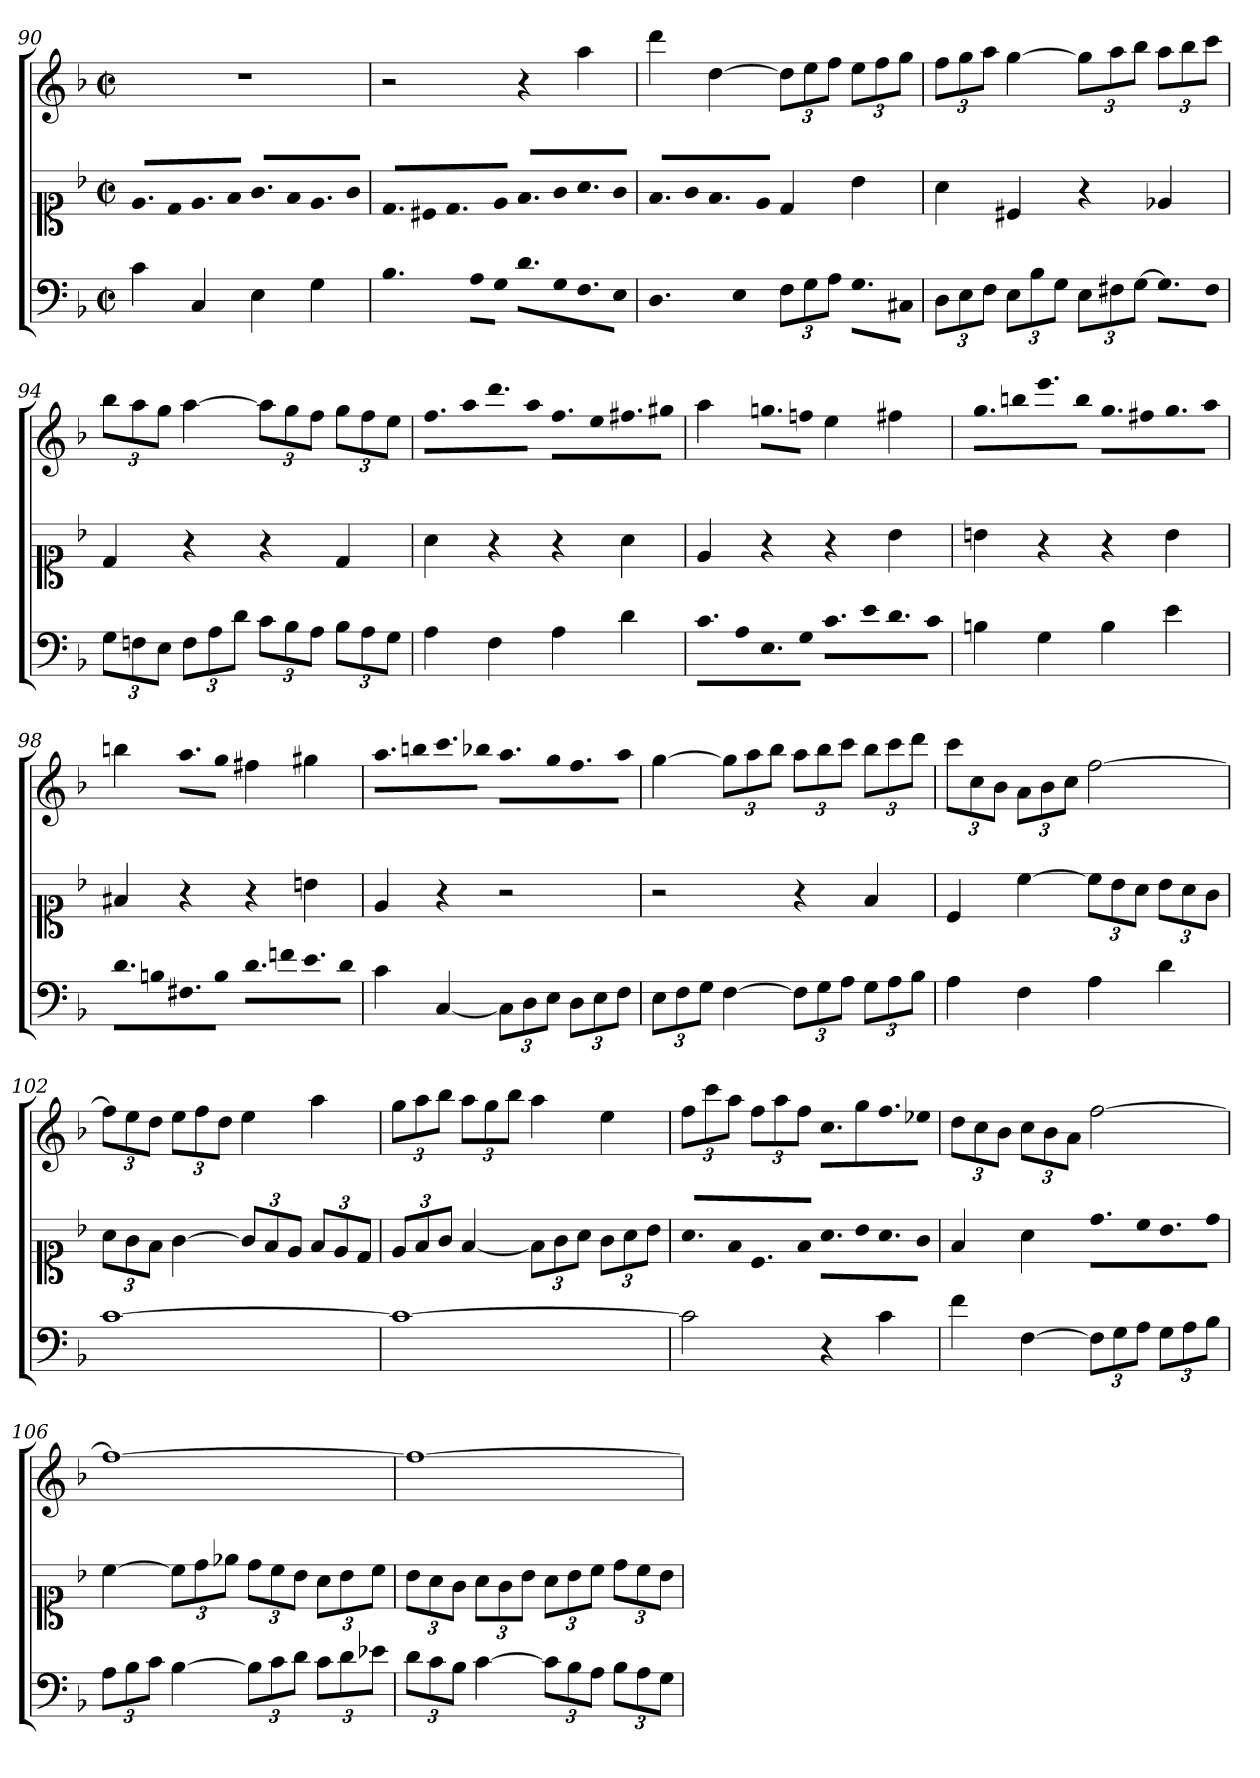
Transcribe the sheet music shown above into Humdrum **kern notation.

**kern	**kern	**kern
*part1	*part1	*part1
*staff3	*staff2	*staff1
*clefF4	*clefC1	*clefG2
*k[b-]	*k[b-]	*k[b-]
*F:	*F:	*F:
*M2/2	*M2/2	*M2/2
*met(c|)	*met(c|)	*met(c|)
*	*Xtuplet	*
=90	=90	=90
!	!LO:N:vis=8.	!
4c	6eL	1r
!	!LO:N:vis=16	!
.	12dK	.
!	!LO:N:vis=8.	!
4C	6e	.
!	!LO:N:vis=16	!
.	12fJk	.
!	!LO:N:vis=8.	!
4E	6gL	.
!	!LO:N:vis=16	!
.	12fK	.
!	!LO:N:vis=8.	!
4G	6e	.
!	!LO:N:vis=16	!
.	12gJk	.
=91	=91	=91
*Xtuplet	*	*
!LO:N:vis=4.	!LO:N:vis=8.	!
3B-	6dL	2r
!	!LO:N:vis=16	!
.	12c#XK	.
!	!LO:N:vis=8.	!
.	6d	.
!LO:N:vis=16	!	!
12ALL	.	.
!LO:N:vis=16	!LO:N:vis=16	!
12GJJ	12eJk	.
!LO:N:vis=8.	!LO:N:vis=8.	!
6dL	6f/L	4r
!LO:N:vis=16	!LO:N:vis=16	!
12GK	12g/K	.
!LO:N:vis=8.	!LO:N:vis=8.	!
6F	6a/	4aa
!LO:N:vis=16	!LO:N:vis=16	!
12EJk	12g/Jk	.
=92	=92	=92
!LO:N:vis=4.	!LO:N:vis=8.	!
3D	6fL	4ddd
!	!LO:N:vis=16	!
.	12gK	.
!	!LO:N:vis=8.	!
.	6f	[4dd
!LO:N:vis=8	!	!
6E	.	.
!	!LO:N:vis=16	!
.	12eJk	.
*tuplet	*	*
*Xbrackettup	*	*Xbrackettup
12FL	4d	12ddL]
12G	.	12ee
12AJ	.	12ffJ
*Xtuplet	*	*
!LO:N:vis=8.	!	!
6GL	4b-	12eeL
.	.	12ff
!LO:N:vis=16	!	!
12C#XJk	.	12ggJ
=93	=93	=93
*tuplet	*	*
12DL	4a	12ffL
12E	.	12gg
12FJ	.	12aaJ
12EL	4c#X	[4gg
12B-	.	.
12GJ	.	.
12EL	4r	12ggL]
12F#X	.	12aa
[12GJ	.	12bb-J
*Xtuplet	*	*
!LO:N:vis=8.	!	!
6GL]	4e-X	12aaL
.	.	12bb-
!LO:N:vis=16	!	!
12F#Jk	.	12cccJ
=94	=94	=94
*tuplet	*	*
12GL	4d	12bb-L
12Fn	.	12aa
12EJ	.	12ggJ
12FL	4r	[4aa
12A	.	.
12dJ	.	.
12cL	4r	12aaL]
12B-	.	12gg
12AJ	.	12ffJ
12B-L	4d	12ggL
12A	.	12ff
12GJ	.	12eeJ
=95	=95	=95
*	*	*Xtuplet
!	!	!LO:N:vis=8.
4A	4a	6ffL
!	!	!LO:N:vis=16
.	.	12aaK
!	!	!LO:N:vis=8.
4F	4r	6ddd
!	!	!LO:N:vis=16
.	.	12aaJk
!	!	!LO:N:vis=8.
4A	4r	6ffL
!	!	!LO:N:vis=16
.	.	12eeK
!	!	!LO:N:vis=8.
4d	4a	6ff#X
!	!	!LO:N:vis=16
.	.	12gg#XJk
=96	=96	=96
*Xtuplet	*	*
!LO:N:vis=8.	!	!
6cL	4e	4aa
!LO:N:vis=16	!	!
12AK	.	.
!LO:N:vis=8.	!	!LO:N:vis=8.
6E	4r	6ggnL
!LO:N:vis=16	!	!LO:N:vis=16
12GJk	.	12ffnJk
!LO:N:vis=8.	!	!
6cL	4r	4ee
!LO:N:vis=16	!	!
12eK	.	.
!LO:N:vis=8.	!	!
6d	4b-	4ff#X
!LO:N:vis=16	!	!
12cJk	.	.
=97	=97	=97
!	!	!LO:N:vis=8.
4Bn	4bn	6ggL
!	!	!LO:N:vis=16
.	.	12bbnK
!	!	!LO:N:vis=8.
4G	4r	6eee
!	!	!LO:N:vis=16
.	.	12bbJk
!	!	!LO:N:vis=8.
4B	4r	6ggL
!	!	!LO:N:vis=16
.	.	12ff#XK
!	!	!LO:N:vis=8.
4e	4b	6gg
!	!	!LO:N:vis=16
.	.	12aaJk
=98	=98	=98
!LO:N:vis=8.	!	!
6dL	4f#X	4bbn
!LO:N:vis=16	!	!
12BnK	.	.
!LO:N:vis=8.	!	!LO:N:vis=8.
6F#X	4r	6aaL
!LO:N:vis=16	!	!LO:N:vis=16
12BJk	.	12ggJk
!LO:N:vis=8.	!	!
6dL	4r	4ff#X
!LO:N:vis=16	!	!
12fnK	.	.
!LO:N:vis=8.	!	!
6e	4bn	4gg#X
!LO:N:vis=16	!	!
12dJk	.	.
=99	=99	=99
!	!	!LO:N:vis=8.
4c	4e	6aaL
!	!	!LO:N:vis=16
.	.	12bbnK
!	!	!LO:N:vis=8.
[4C	4r	6ccc
!	!	!LO:N:vis=16
.	.	12bb-XJk
*tuplet	*	*
!	!	!LO:N:vis=8.
12CL]	2r	6aaL
12D	.	.
!	!	!LO:N:vis=16
12EJ	.	12ggK
!	!	!LO:N:vis=8.
12DL	.	6ff
12E	.	.
!	!	!LO:N:vis=16
12FJ	.	12aaJk
=100	=100	=100
12EL	2r	[4gg
12F	.	.
12GJ	.	.
*	*	*tuplet
[4F	.	12ggL]
.	.	12aa
.	.	12bb-J
12FL]	4r	12aaL
12G	.	12bb-
12AJ	.	12cccJ
12GL	4f	12bb-L
12A	.	12ccc
12B-J	.	12dddJ
=101	=101	=101
4A	4c	12cccL
.	.	12cc
.	.	12b-J
4F	[4cc	12aL
.	.	12b-
.	.	12ccJ
*	*tuplet	*
*	*Xbrackettup	*
4A	12ccL]	[2ff
.	12b-	.
.	12aJ	.
4d	12b-L	.
.	12a	.
.	12gJ	.
=102	=102	=102
[1c	12aL	12ffL]
.	12g	12ee
.	12fJ	12ddJ
.	[4g	12eeL
.	.	12ff
.	.	12ddJ
.	12gL]	4ee
.	12f	.
.	12eJ	.
.	12fL	4aa
.	12e	.
.	12dJ	.
=103	=103	=103
1c_	12eL	12ggL
.	12f	12aa
.	12gJ	12bb-J
.	[4f	12aaL
.	.	12gg
.	.	12bb-J
.	12fL]	4aa
.	12g	.
.	12aJ	.
.	12gL	4ee
.	12a	.
.	12b-J	.
=104	=104	=104
*	*Xtuplet	*
!	!LO:N:vis=8.	!
2c]	6aL	12ffL
.	.	12ccc
!	!LO:N:vis=16	!
.	12fK	12aaJ
!	!LO:N:vis=8.	!
.	6c	12ffL
.	.	12aa
!	!LO:N:vis=16	!
.	12fJk	12ffJ
!	!LO:N:vis=8.	!
*	*	*Xtuplet
!	!	!LO:N:vis=8.
4r	6aL	6ccL
!	!LO:N:vis=16	!
.	12b-K	12gg
!	!LO:N:vis=8.	!LO:N:vis=8.
4c	6a	6ff
!	!LO:N:vis=16	!LO:N:vis=16
.	12gJk	12ee-XJk
=105	=105	=105
*	*	*tuplet
4f	4f	12ddL
.	.	12cc
.	.	12b-J
[4F	4a	12ccL
.	.	12b-
.	.	12aJ
!	!LO:N:vis=8.	!
12FL]	6ddL	[2ff
12G	.	.
!	!LO:N:vis=16	!
12AJ	12ccK	.
!	!LO:N:vis=8.	!
12GL	6b-	.
12A	.	.
!	!LO:N:vis=16	!
12B-J	12ddJk	.
=106	=106	=106
12AL	[4cc	1ff_
12B-	.	.
12cJ	.	.
*	*tuplet	*
[4B-	12ccL]	.
.	12dd	.
.	12ee-XJ	.
12B-L]	12ddL	.
12c	12cc	.
12dJ	12b-J	.
12cL	12aL	.
12d	12b-	.
12e-XJ	12ccJ	.
=107	=107	=107
12dL	12b-L	1ff_
12c	12a	.
12B-J	12gJ	.
[4c	12aL	.
.	12g	.
.	12b-J	.
12cL]	12aL	.
12B-	12b-	.
12AJ	12ccJ	.
12B-L	12ddL	.
12A	12cc	.
12GJ	12b-J	.
=	=	=
*-	*-	*-
